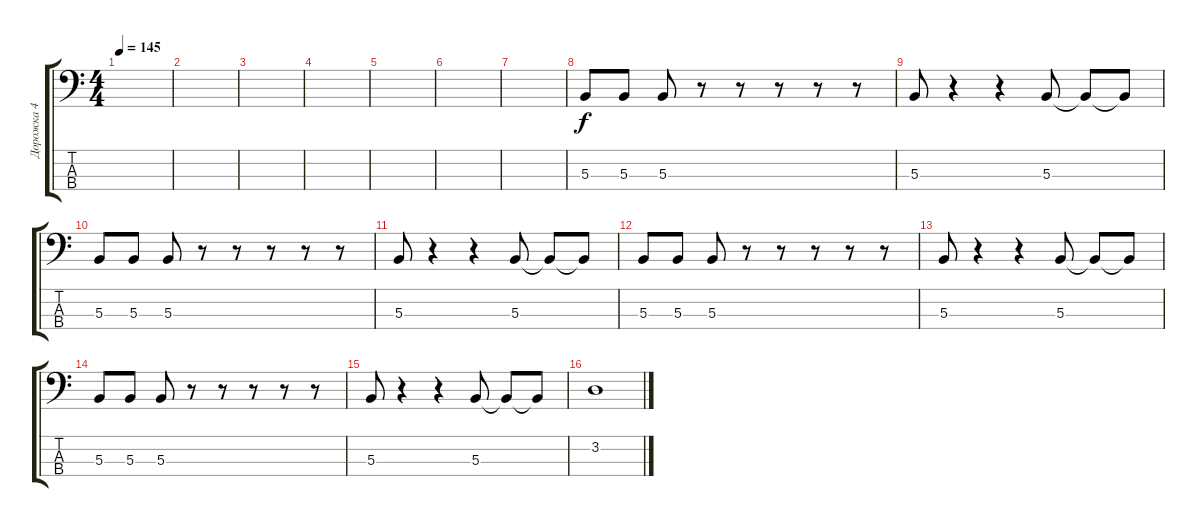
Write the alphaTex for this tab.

\track ("Дорожка 4" "Дорожка 4") {instrument electricbasspick}
\staff {score tabs}
\tuning (E2 B1 Gb1 B0) {hide}
\ts (4 4)
\tempo 145
\clef f4
\ks c
|
|
|
|
|
|
|
5.3.8 5.3.8 5.3.8 r.8 r.8 r.8 r.8 r.8 |
5.3.8 r.4 r.4 5.3.8 5.3{t}.8 5.3{t}.8 |
5.3.8 5.3.8 5.3.8 r.8 r.8 r.8 r.8 r.8 |
5.3.8 r.4 r.4 5.3.8 5.3{t}.8 5.3{t}.8 |
5.3.8 5.3.8 5.3.8 r.8 r.8 r.8 r.8 r.8 |
5.3.8 r.4 r.4 5.3.8 5.3{t}.8 5.3{t}.8 |
5.3.8 5.3.8 5.3.8 r.8 r.8 r.8 r.8 r.8 |
5.3.8 r.4 r.4 5.3.8 5.3{t}.8 5.3{t}.8 |
3.2.1
